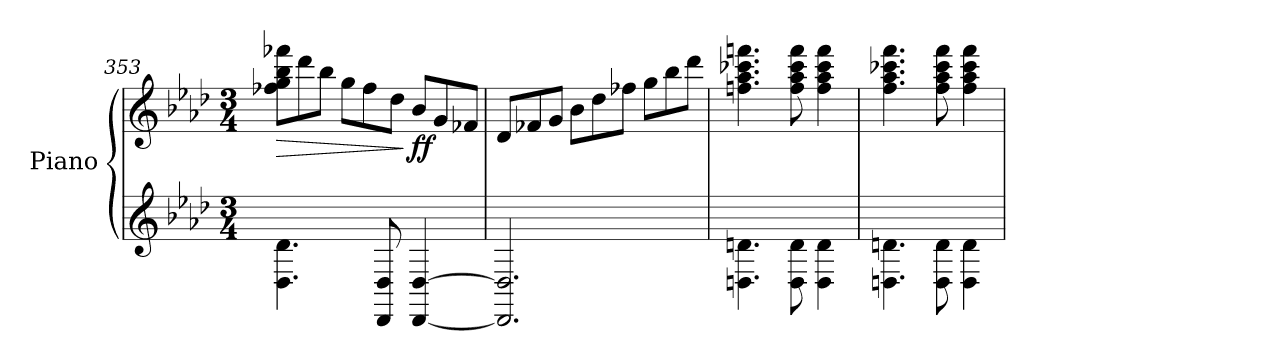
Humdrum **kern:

**kern	**kern	**dynam
*part1	*part1	*part1
*staff2	*staff1	*staff1/2
*I"Piano	*	*
*I'Pno.	*	*
*clefG2	*clefG2	*
*k[b-e-a-d-]	*k[b-e-a-d-]	*
*M3/4	*M3/4	*
*	*Xtuplet	*
=353	=353	=353
!	!	!LO:HP:b
4.D-\ 4.d-\	12ff-X\ 12gg\ 12bb-\ 12fff-X\L	>
.	12ddd-\	.
.	12bb-\J	.
.	12gg\L	.
.	12ff-\	.
8DD-/ 8D-/	.	.
.	12dd-\J	.
!	!	!LO:DY:n=1:b
[4DD-/ [4D-/	12b-/L	] ff
.	12g/	.
.	12f-X/J	.
=354	=354	=354
2.DD-/] 2.D-/]	12d-/L	.
.	12f-X/	.
.	12g/J	.
.	12b-\L	.
.	12dd-\	.
.	12ff-X\J	.
.	12gg\L	.
.	12bb-\	.
.	12ddd-\J	.
=355	=355	=355
4.Dn\ 4.dn\	4.ffn\ 4.aa-\ 4.ccc-X\ 4.fffn\	.
8D\ 8d\	8ff\ 8aa-\ 8ccc-\ 8fff\	.
4D\ 4d\	4ff\ 4aa-\ 4ccc-\ 4fff\	.
=356	=356	=356
4.Dn\ 4.dn\	4.ff\ 4.aa-\ 4.ccc-X\ 4.fff\	.
8D\ 8d\	8ff\ 8aa-\ 8ccc-\ 8fff\	.
4D\ 4d\	4ff\ 4aa-\ 4ccc-\ 4fff\	.
=	=	=
*-	*-	*-
